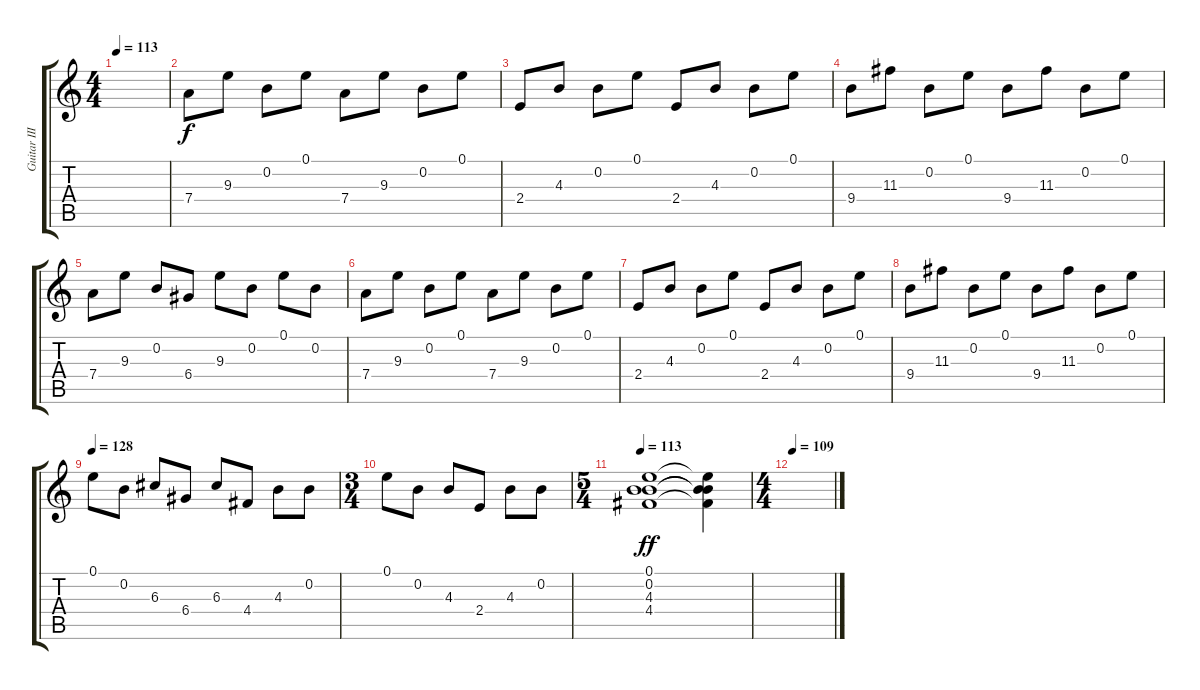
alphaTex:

\track ("Guitar III" "Guitar III") {instrument acousticguitarsteel}
\staff {score tabs}
\tuning (E4 B3 G3 D3 A2 E2) {hide}
\ts (4 4)
\tempo 113
\clef g2
\ks c
|
7.4.8 9.3.8 0.2.8 0.1.8 7.4.8 9.3.8 0.2.8 0.1.8 |
2.4.8 4.3.8 0.2.8 0.1.8 2.4.8 4.3.8 0.2.8 0.1.8 |
9.4.8 11.3.8 0.2.8 0.1.8 9.4.8 11.3.8 0.2.8 0.1.8 |
7.4.8 9.3.8 0.2.8 6.4.8 9.3.8 0.2.8 0.1.8 0.2.8 |
7.4.8 9.3.8 0.2.8 0.1.8 7.4.8 9.3.8 0.2.8 0.1.8 |
2.4.8 4.3.8 0.2.8 0.1.8 2.4.8 4.3.8 0.2.8 0.1.8 |
9.4.8 11.3.8 0.2.8 0.1.8 9.4.8 11.3.8 0.2.8 0.1.8 |
\tempo 128
0.1.8 0.2.8 6.3.8 6.4.8 6.3.8 4.4.8 4.3.8 0.2.8 |
\ts (3 4)
0.1.8 0.2.8 4.3.8 2.4.8 4.3.8 0.2.8 |
\ts (5 4)
\tempo 113
(0.1 0.2 4.3 4.4).1{dy ff} (0.1{t} 0.2{t} 4.3{t} 4.4{t}).4 |
\ts (4 4)
\tempo 109
